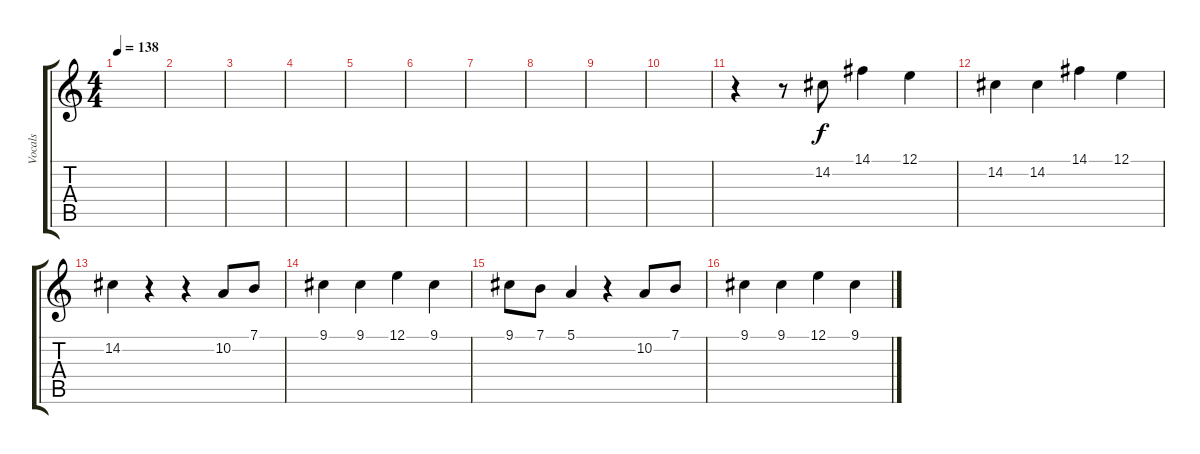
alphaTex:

\track ("Vocals" "Vocals") {instrument clarinet}
\staff {score tabs}
\tuning (E4 B3 G3 D3 A2 E2) {hide}
\ts (4 4)
\tempo 138
\clef g2
\ks c
|
|
|
|
|
|
|
|
|
|
r.4 r.8 14.2.8 14.1.4 12.1.4 |
14.2.4 14.2.4 14.1.4 12.1.4 |
14.2.4 r.4 r.4 10.2.8 7.1.8 |
9.1.4 9.1.4 12.1.4 9.1.4 |
9.1.8 7.1.8 5.1.4 r.4 10.2.8 7.1.8 |
9.1.4 9.1.4 12.1.4 9.1.4
